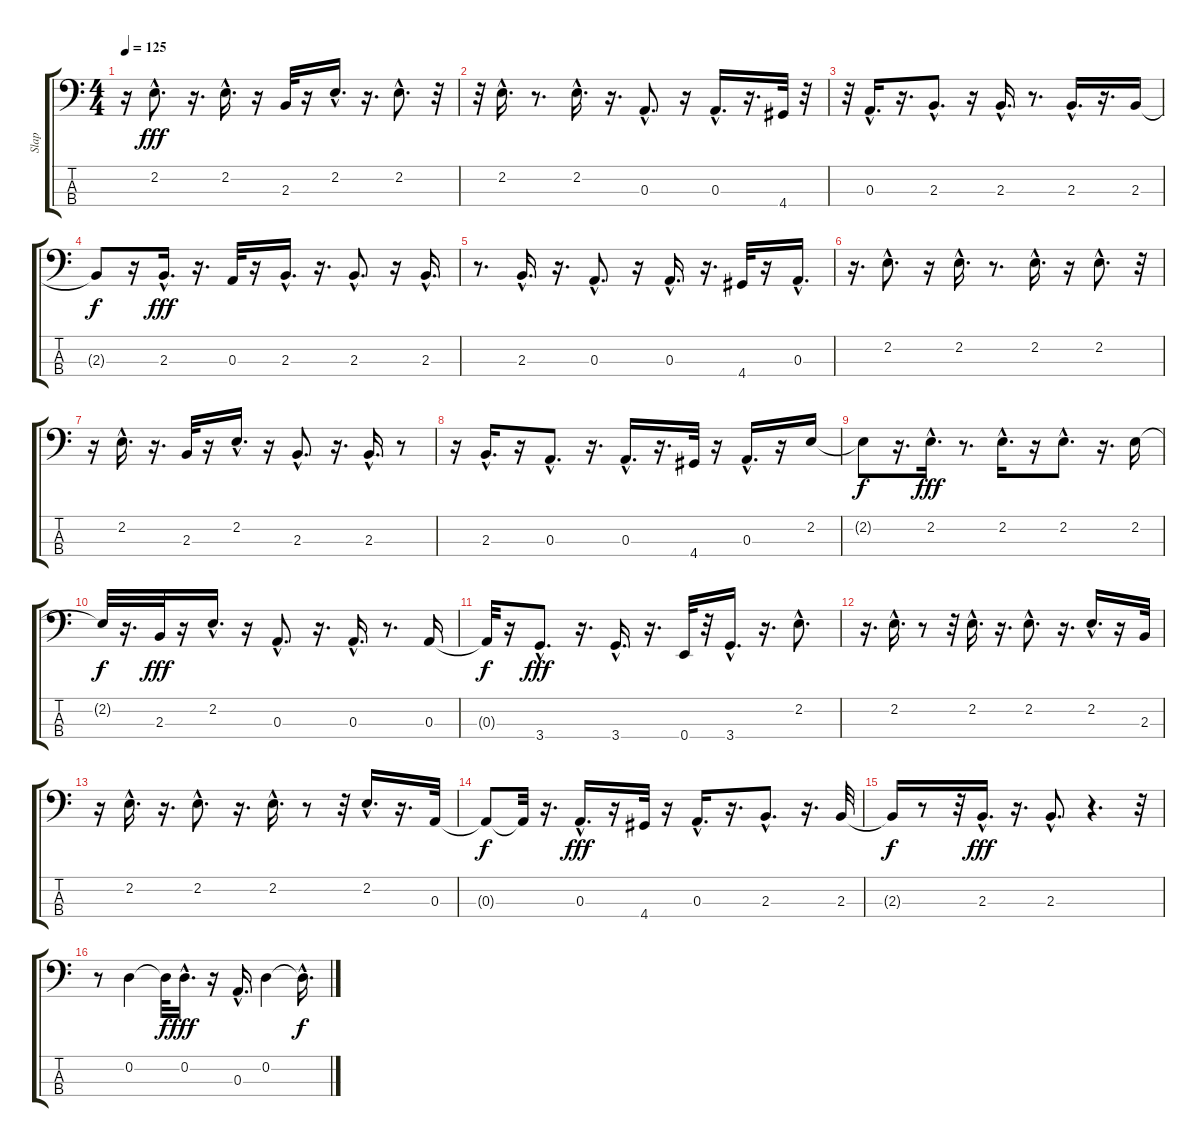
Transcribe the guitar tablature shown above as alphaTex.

\track ("Slap" "Slap") {instrument slapbass2}
\staff {score tabs}
\tuning (G2 D2 A1 E1) {hide}
\ts (4 4)
\tempo 125
\clef f4
\ks c
r.16{dy fff} 2.2{hac}.8{d} r.16{d} 2.2{hac}.16{d} r.16 2.3.32 r.16 2.2{hac}.16{d} r.16{d} 2.2{hac}.8{d} r.32 |
r.32 2.2{hac}.16{d} r.8{d} 2.2{hac}.16{d} r.16{d} 0.3{hac}.8{d} r.16 0.3{hac}.16{d} r.16{d} 4.4.32 r.32 |
r.32 0.3{hac}.16{d} r.16{d} 2.3{hac}.8{d} r.16 2.3{hac}.16{d} r.8{d} 2.3{hac}.16{d} r.16{d} 2.3.16 |
2.3{t}.8{dy f} r.16 2.3{hac}.16{d dy fff} r.16{d} 0.3.32 r.16 2.3{hac}.16{d} r.16{d} 2.3{hac}.8{d} r.16 2.3{hac}.16{d} |
r.8{d} 2.3{hac}.16{d} r.16{d} 0.3{hac}.8{d} r.16 0.3{hac}.16{d} r.16{d} 4.4.32 r.16 0.3{hac}.16{d} |
r.16{d} 2.2{hac}.8{d} r.16 2.2{hac}.16{d} r.8{d} 2.2{hac}.16{d} r.16 2.2{hac}.8{d} r.32 |
r.16 2.2{hac}.16{d} r.16{d} 2.3.32 r.16 2.2{hac}.16{d} r.16 2.3{hac}.8{d} r.16{d} 2.3{hac}.16{d} r.8 |
r.16 2.3{hac}.16{d} r.16 0.3{hac}.8{d} r.16{d} 0.3{hac}.16{d} r.16{d} 4.4.32 r.16 0.3{hac}.16{d} r.16 2.2.16 |
2.2{t}.8{dy f} r.16{d} 2.2{hac}.16{d dy fff} r.8{d} 2.2{hac}.16{d} r.16 2.2{hac}.8{d} r.16{d} 2.2.16 |
2.2{t}.32{dy f} r.16{d} 2.3.32{dy fff} r.16 2.2{hac}.16{d} r.16 0.3{hac}.8{d} r.16{d} 0.3{hac}.16{d} r.8{d} 0.3.16 |
0.3{t}.32{dy f} r.16 3.4{hac}.8{d dy fff} r.16{d} 3.4{hac}.16{d} r.16{d} 0.4.32 r.32 3.4{hac}.16{d} r.16{d} 2.2{hac}.8{d} |
r.16{d} 2.2{hac}.16{d} r.8 r.32 2.2{hac}.16{d} r.16{d} 2.2{hac}.8{d} r.16{d} 2.2{hac}.16{d} r.16 2.3.32 |
r.16 2.2{hac}.16{d} r.16{d} 2.2{hac}.8{d} r.16{d} 2.2{hac}.16{d} r.8 r.32 2.2{hac}.16{d} r.16{d} 0.3.32 |
0.3{t}.8{dy f} 0.3{t}.32 r.16{d} 0.3{hac}.16{d dy fff} r.16 4.4.32 r.16 0.3{hac}.16{d} r.16{d} 2.3{hac}.8{d} r.16{d} 2.3.32 |
2.3{t}.16{dy f} r.8 r.32 2.3{hac}.16{d dy fff} r.16{d} 2.3{hac}.8{d} r.4{d} r.32 |
r.8 0.2.4 0.2{t}.32{dy f} 0.2{hac}.16{d dy fff} r.16 0.3{hac}.16{d} 0.2.4 0.2{hac t}.16{d dy f}
